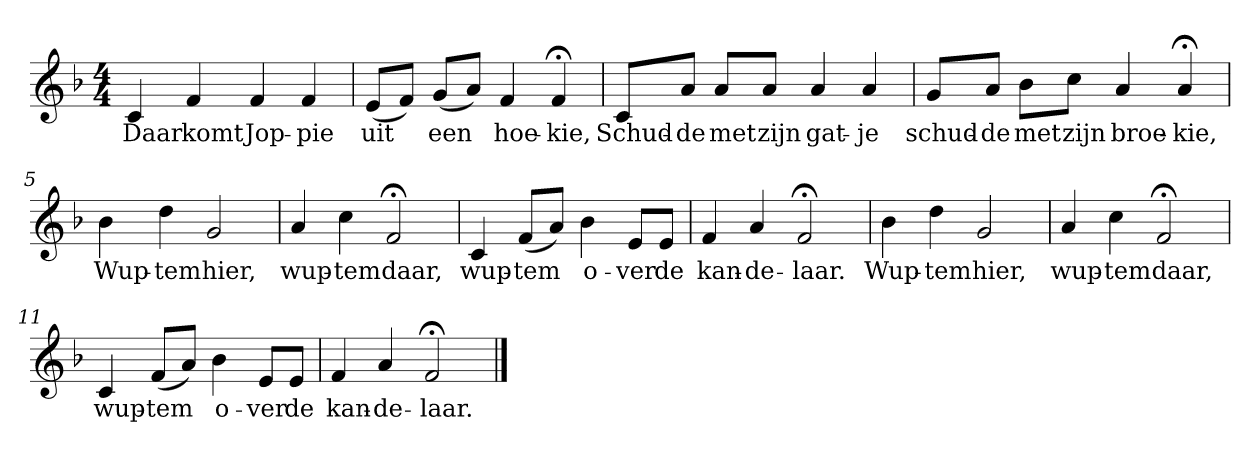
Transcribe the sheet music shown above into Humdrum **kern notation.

**kern	**text
*part1	*part1
*staff1	*staff1
*k[b-]	*
*F:	*
*M4/4	*
*MM120	*
=1	=1
4c	Daar
4f	komt
4f	Jop-
4f	-pie
=2	=2
(8eL	uit
8fJ)	.
(8gL	een
8aJ)	.
4f	hoe-
4f;<	-kie,
=3	=3
8cL	Schud-
8aJ	-de
8aL	met
8aJ	zijn
4a	gat-
4a	-je
=4	=4
8gL	schud-
8aJ	-de
8b-L	met
8ccJ	zijn
4a	broe-
4a;<	-kie,
=5	=5
4b-	Wup-
4dd	-tem
2g	hier,
=6	=6
4a	wup-
4cc	-tem
2f;<	daar,
=7	=7
4c	wup-
(8fL	-tem
8aJ)	.
4b-	o-
8eL	-ver
8eJ	de
=8	=8
4f	kan-
4a	-de-
2f;<	-laar.
=9	=9
4b-	Wup-
4dd	-tem
2g	hier,
=10	=10
4a	wup-
4cc	-tem
2f;<	daar,
=11	=11
4c	wup-
(8fL	-tem
8aJ)	.
4b-	o-
8eL	-ver
8eJ	de
=12	=12
4f	kan-
4a	-de-
2f;<	-laar.
==	==
*-	*-
